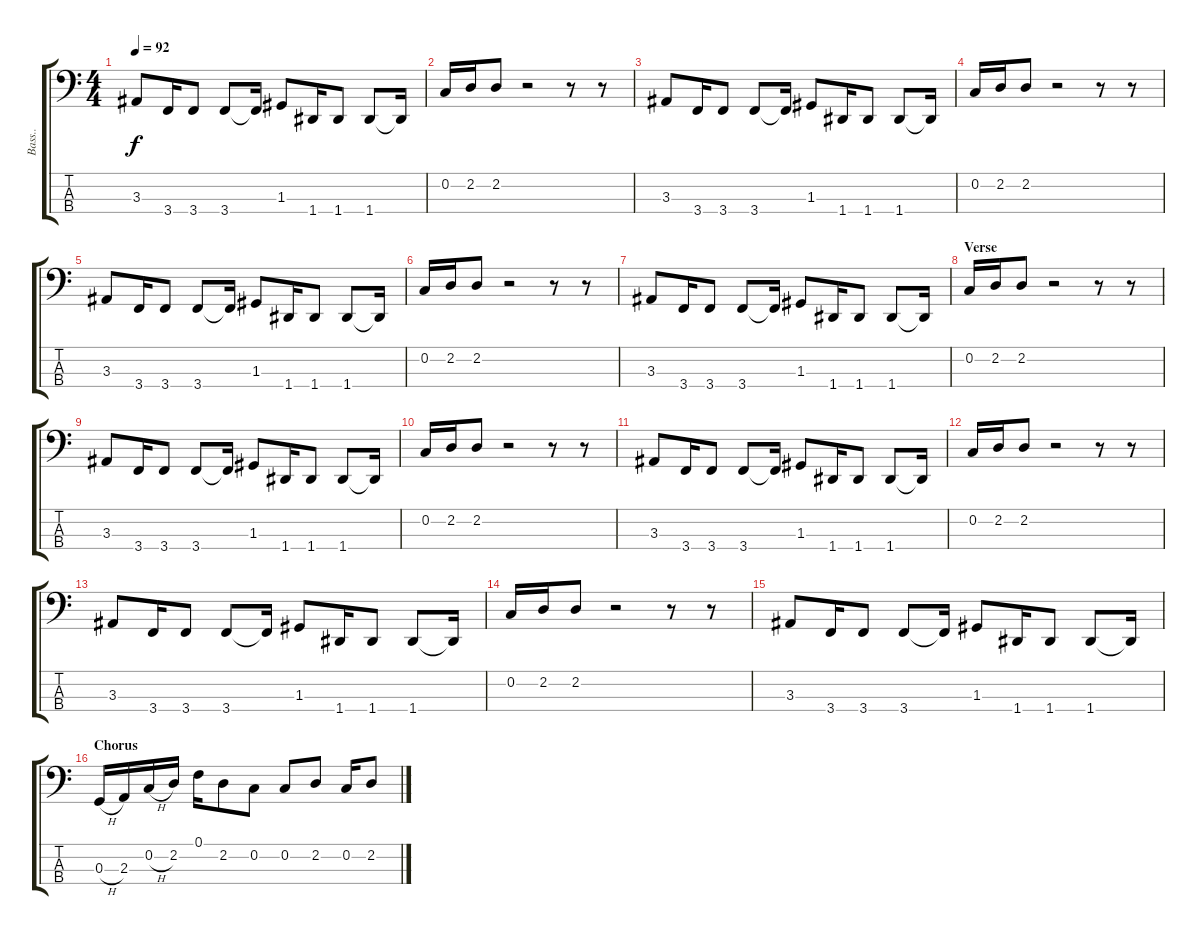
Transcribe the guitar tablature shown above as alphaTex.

\track ("Bass.." "Bass..") {instrument acousticguitarnylon}
\staff {score tabs}
\tuning (F2 C2 G1 D1) {hide}
\ts (4 4)
\tempo 92
\clef f4
\ks c
3.3.8{dy f} 3.4.16 3.4.8 3.4.8 3.4{t}.16 1.3.8 1.4.16 1.4.8 1.4.8 1.4{t}.16 |
0.2.16 2.2.16 2.2.8 r.2 r.8 r.8 |
3.3.8 3.4.16 3.4.8 3.4.8 3.4{t}.16 1.3.8 1.4.16 1.4.8 1.4.8 1.4{t}.16 |
0.2.16 2.2.16 2.2.8 r.2 r.8 r.8 |
3.3.8 3.4.16 3.4.8 3.4.8 3.4{t}.16 1.3.8 1.4.16 1.4.8 1.4.8 1.4{t}.16 |
0.2.16 2.2.16 2.2.8 r.2 r.8 r.8 |
3.3.8 3.4.16 3.4.8 3.4.8 3.4{t}.16 1.3.8 1.4.16 1.4.8 1.4.8 1.4{t}.16 |
\section ("" "Verse")
0.2.16 2.2.16 2.2.8 r.2 r.8 r.8 |
3.3.8 3.4.16 3.4.8 3.4.8 3.4{t}.16 1.3.8 1.4.16 1.4.8 1.4.8 1.4{t}.16 |
0.2.16 2.2.16 2.2.8 r.2 r.8 r.8 |
3.3.8 3.4.16 3.4.8 3.4.8 3.4{t}.16 1.3.8 1.4.16 1.4.8 1.4.8 1.4{t}.16 |
0.2.16 2.2.16 2.2.8 r.2 r.8 r.8 |
3.3.8 3.4.16 3.4.8 3.4.8 3.4{t}.16 1.3.8 1.4.16 1.4.8 1.4.8 1.4{t}.16 |
0.2.16 2.2.16 2.2.8 r.2 r.8 r.8 |
3.3.8 3.4.16 3.4.8 3.4.8 3.4{t}.16 1.3.8 1.4.16 1.4.8 1.4.8 1.4{t}.16 |
\section ("" "Chorus")
0.3{h}.16 2.3.16 0.2{h}.16 2.2.16 0.1.16 2.2.8 0.2.8 0.2.8 2.2.8 0.2.16 2.2.8
